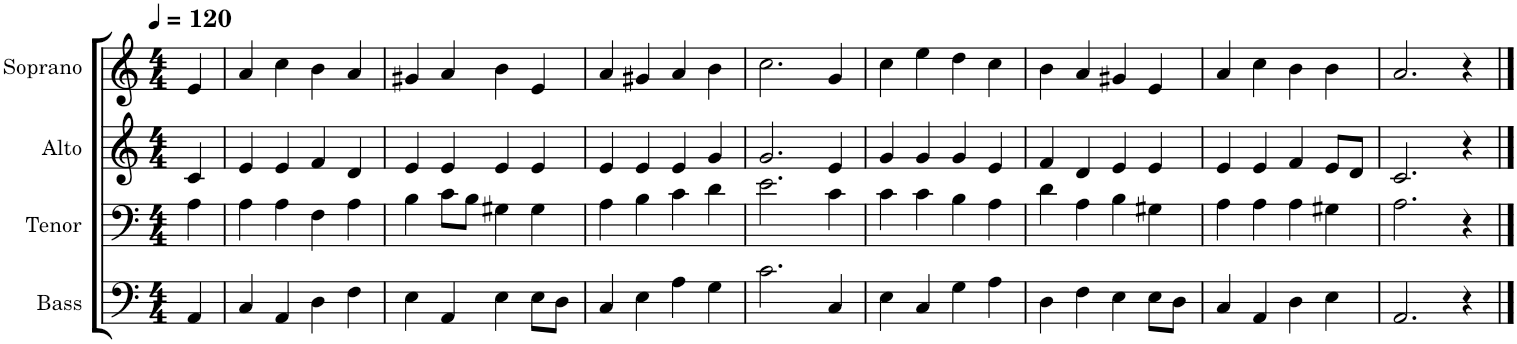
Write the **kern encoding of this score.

**kern	**kern	**kern	**kern
*part4	*part3	*part2	*part1
*staff4	*staff3	*staff2	*staff1
*I"Bass	*I"Tenor	*I"Alto	*I"Soprano
*I'B.	*I'T.	*I'A.	*I'S.
*clefF4	*clefF4	*clefG2	*clefG2
*k[]	*k[]	*k[]	*k[]
*M4/4	*M4/4	*M4/4	*M4/4
*MM120	*MM120	*MM120	*MM120
=	=	=	=
4AA/	4A\	4c/	4e/
=1	=1	=1	=1
4C/	4A\	4e/	4a/
4AA/	4A\	4e/	4cc\
4D\	4F\	4f/	4b\
4F\	4A\	4d/	4a/
=2	=2	=2	=2
4E\	4B\	4e/	4g#X/
4AA/	8c\L	4e/	4a/
.	8B\J	.	.
4E\	4G#X\	4e/	4b\
8E\L	4G#\	4e/	4e/
8D\J	.	.	.
=3	=3	=3	=3
4C/	4A\	4e/	4a/
4E\	4B\	4e/	4g#X/
4A\	4c\	4e/	4a/
4G\	4d\	4g/	4b\
=4	=4	=4	=4
2.c\	2.e\	2.g/	2.cc\
4C/	4c\	4e/	4g/
=5	=5	=5	=5
4E\	4c\	4g/	4cc\
4C/	4c\	4g/	4ee\
4G\	4B\	4g/	4dd\
4A\	4A\	4e/	4cc\
=6	=6	=6	=6
4D\	4d\	4f/	4b\
4F\	4A\	4d/	4a/
4E\	4B\	4e/	4g#X/
8E\L	4G#X\	4e/	4e/
8D\J	.	.	.
=7	=7	=7	=7
4C/	4A\	4e/	4a/
4AA/	4A\	4e/	4cc\
4D\	4A\	4f/	4b\
4E\	4G#X\	8e/L	4b\
.	.	8d/J	.
=8	=8	=8	=8
2.AA/	2.A\	2.c/	2.a/
4r	4r	4r	4r
==	==	==	==
*-	*-	*-	*-
